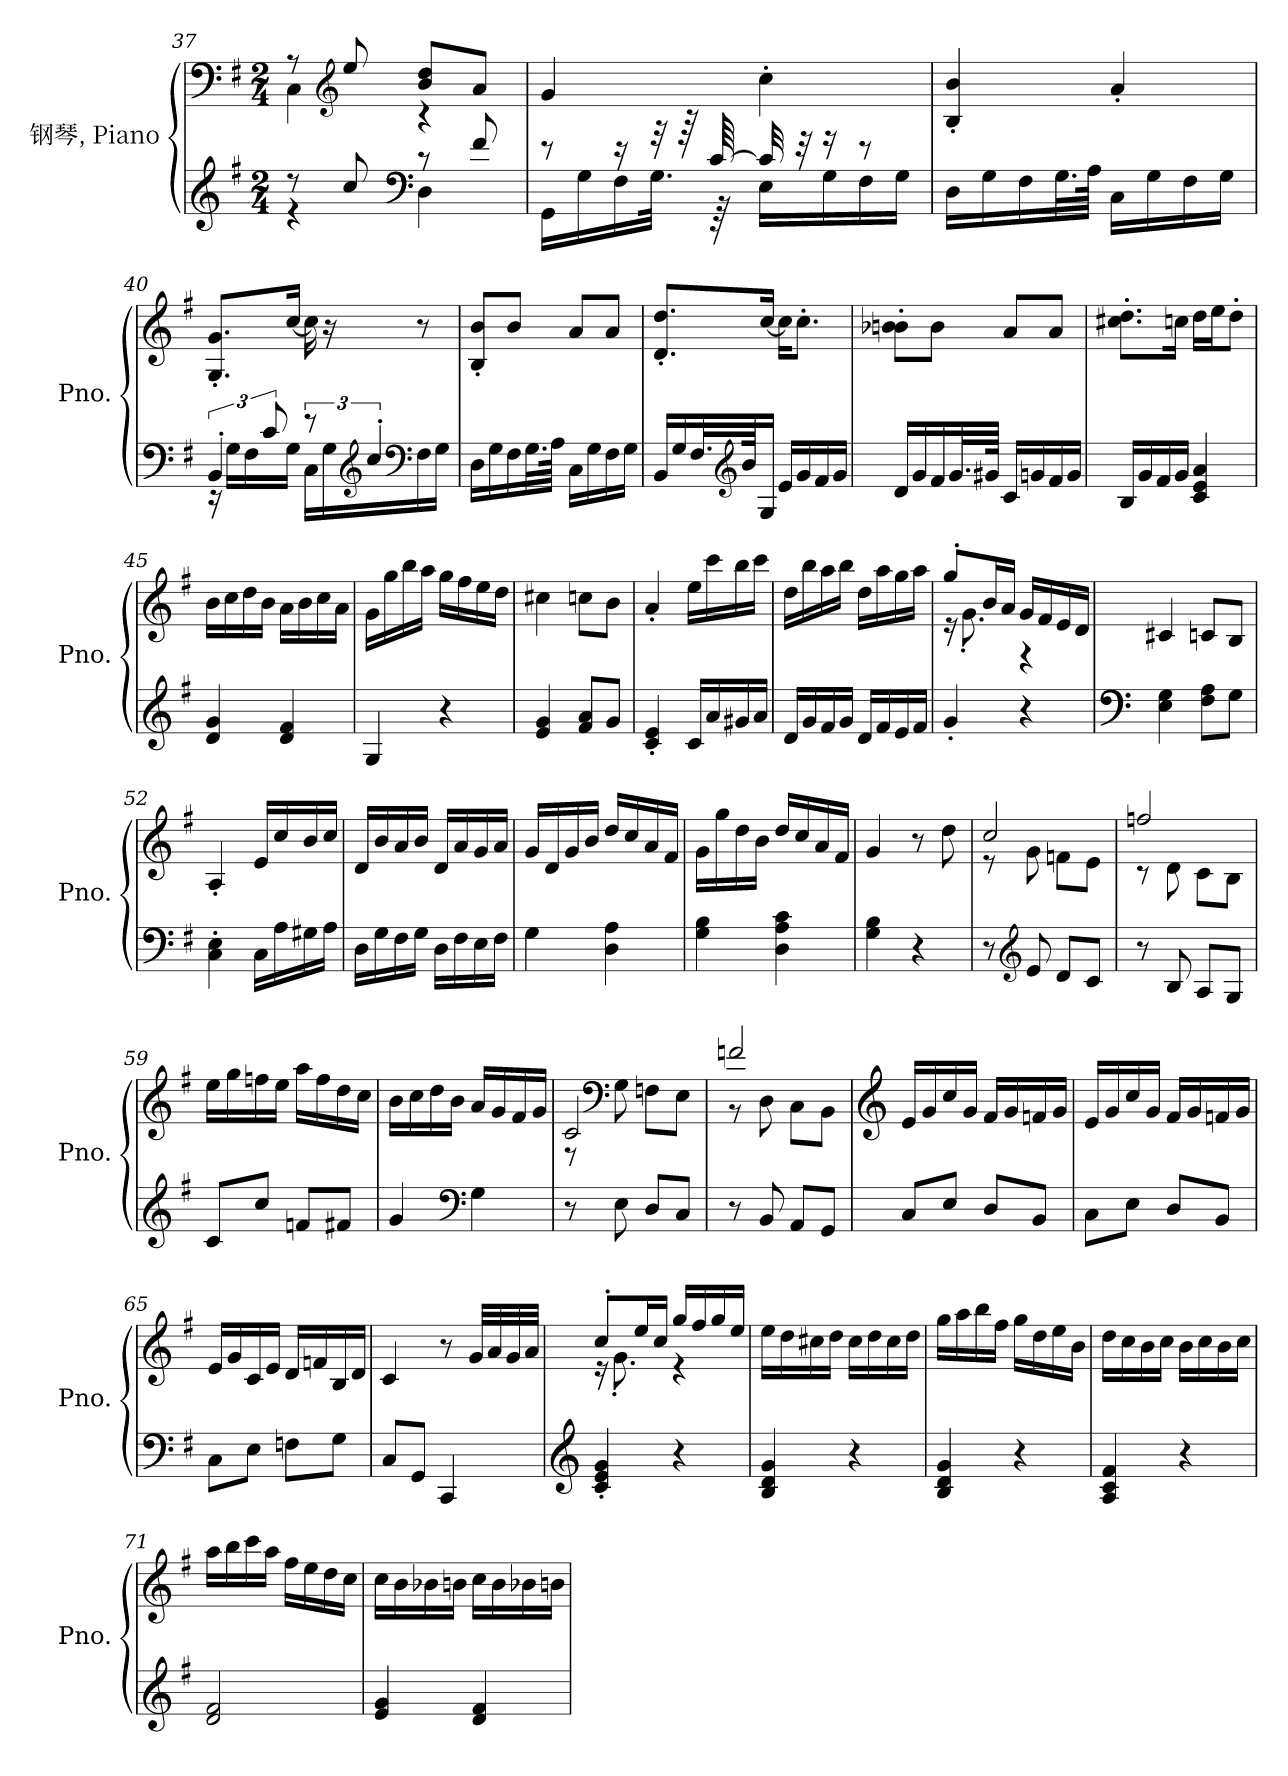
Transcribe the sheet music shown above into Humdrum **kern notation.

**kern	**kern
*part1	*part1
*staff2	*staff1
*I"钢琴, Piano	*
*I'Pno.	*
!!LO:LB:g=z
*clefG2	*clefF4
*k[f#]	*k[f#]
*M2/4	*M2/4
=37	=37
*^	*^
8r	4r	8r	4C\
*	*	*clefG2	*
8cc/	.	8ee/	.
*clefF4	*	*	*
8r	4D\	8b/ 8dd/L	4r
8f#/	.	8a/J	.
*	*	*v	*v
=38	=38	=38
8r	16GG\LL	4g/
.	16G\	.
16r	16F#\	.
32r	32.G\JJk	.
64r	.	.
[64c/	64r	.
32c/]	16E\LL	4cc'\
32r	.	.
16r	16G\	.
8r	16F#\	.
.	16G\JJ	.
*v	*v	*
=39	=39
16D\LL	4B/' 4b/'
16G\	.
16F#\	.
32.G\L	.
64A\JJJk	.
16C\LL	4a'/
16G\	.
16F#\	.
16G\JJ	.
!!LO:LB:g=z
=40	=40
*^	*
6BB'/	16r	8.G/' 8.g/'L
.	16G\LL	.
.	16F#\	.
12c/	.	.
.	16G\JJ	[16cc/Jk
12r	16C\LL	16cc\]
.	16G\	16r
*clefG2	*	*
6cc'/	.	.
*clefF4	*	*
.	16F#\	8r
.	16G\JJ	.
*v	*v	*
=41	=41
16D\LL	8B/' 8b/'L
16G\	.
16F#\	8b/J
32.G\L	.
64A\JJJk	.
16C\LL	8a/L
16G\	.
16F#\	8a/J
16G\JJ	.
=42	=42
16BB/LL	8.d/' 8.dd/'L
16G/	.
32.F#/L	.
*clefG2	*
64b/JK	.
16G/JJ	[16cc/Jk
16e/LL	16cc\KL]
16g/	8.cc'\J
16f#/	.
16g/JJ	.
!!LO:LB:g=z
=43	=43
16d/LL	8b-X\' 8bn\'L
16g/	.
16f#/	8b\J
32.g/L	.
64g#X/JJJk	.
16c/LL	8a/L
16gn/	.
16f#/	8a/J
16g/JJ	.
=44	=44
16B/LL	8.cc#X\' 8.dd\'L
16g/	.
16f#/	.
16g/JJ	16ccn\Jk
4c/ 4e/ 4a/	16dd\LL
.	16ee\J
.	8dd'\J
=45	=45
4d/ 4g/	16b\LL
.	16cc\
.	16dd\
.	16b\JJ
4d/ 4f#/	16a\LL
.	16b\
.	16cc\
.	16a\JJ
=46	=46
4G/	16g\LL
.	16gg\
.	16bb\
.	16aa\JJ
4r	16gg\LL
.	16ff#\
.	16ee\
.	16dd\JJ
=47	=47
4e/ 4g/	4cc#X\
8f#/ 8a/L	8ccn\L
8g/J	8b\J
!!LO:LB:g=z
=48	=48
4c/' 4e/'	4a'/
16c/LL	16ee\LL
16a/	16ccc\
16g#X/	16bb\
16a/JJ	16ccc\JJ
=49	=49
16d/LL	16dd\LL
16g/	16bb\
16f#/	16aa\
16g/JJ	16bb\JJ
16d/LL	16dd\LL
16f#/	16aa\
16e/	16gg\
16f#/JJ	16aa\JJ
=50	=50
*	*^
4g'/	8gg'/L	16r
.	.	8.g'\
.	16b/L	.
.	16a/JJ	.
4r	16g/LL	4r
.	16f#/	.
.	16e/	.
.	16d/JJ	.
*	*v	*v
=51	=51
*clefF4	*
4E\ 4G\	4c#X/
8F#\ 8A\L	8cn/L
8G\J	8B/J
=52	=52
4C\' 4E\'	4A'/
16C\LL	16e/LL
16A\	16cc/
16G#X\	16b/
16A\JJ	16cc/JJ
!!LO:LB:g=z
=53	=53
16D\LL	16d/LL
16G\	16b/
16F#\	16a/
16G\JJ	16b/JJ
16D\LL	16d/LL
16F#\	16a/
16E\	16g/
16F#\JJ	16a/JJ
=54	=54
4G\	16g/LL
.	16d/
.	16g/
.	16b/JJ
4D\ 4A\	16dd/LL
.	16cc/
.	16a/
.	16f#/JJ
=55	=55
4G\ 4B\	16g\LL
.	16gg\
.	16dd\
.	16b\JJ
4D\ 4A\ 4c\	16dd/LL
.	16cc/
.	16a/
.	16f#/JJ
=56	=56
4G\ 4B\	4g/
4r	8r
.	8dd\
=57	=57
*	*^
8r	2cc/	8r
*clefG2	*	*
8e/	.	8g\
8d/L	.	8fn\L
8c/J	.	8e\J
=58	=58	=58
8r	2ffn/	8r
8B/	.	8d\
8A/L	.	8c\L
8G/J	.	8B\J
*	*v	*v
!!LO:PB:g=z
=59	=59
8c/L	16ee\LL
.	16gg\
8cc/J	16ffn\
.	16ee\JJ
8fn/L	16aa\LL
.	16ff\
8f#X/J	16dd\
.	16cc\JJ
=60	=60
4g/	16b\LL
.	16cc\
.	16dd\
.	16b\JJ
*clefF4	*
4G\	16a/LL
.	16g/
.	16f#/
.	16g/JJ
=61	=61
*	*^
8r	2c/	8r
*	*clefF4	*
8E\	.	8G\
8D/L	.	8Fn\L
8C/J	.	8E\J
=62	=62	=62
8r	2fn/	8r
8BB/	.	8D\
8AA/L	.	8C\L
8GG/J	.	8BB\J
*	*v	*v
=63	=63
*	*clefG2
8C/L	16e/LL
.	16g/
8E/J	16cc/
.	16g/JJ
8D/L	16f#/LL
.	16g/
8BB/J	16fn/
.	16g/JJ
!!LO:LB:g=z
=64	=64
8C\L	16e/LL
.	16g/
8E\J	16cc/
.	16g/JJ
8D/L	16f#/LL
.	16g/
8BB/J	16fn/
.	16g/JJ
=65	=65
8C\L	16e/LL
.	16g/
8E\J	16c/
.	16e/JJ
8Fn\L	16d/LL
.	16fn/
8G\J	16B/
.	16d/JJ
=66	=66
8C/L	4c/
8GG/J	.
4CC/	8r
.	32g/LLL
.	32a/
.	32g/
.	32a/JJJ
=67	=67
*clefG2	*
*	*^
4c/' 4e/' 4g/'	8cc'/L	16r
.	.	8.g'\
.	16ee/L	.
.	16cc/JJ	.
4r	16gg/LL	4r
.	16ff#/	.
.	16gg/	.
.	16ee/JJ	.
*	*v	*v
=68	=68
4B/ 4d/ 4g/	16ee\LL
.	16dd\
.	16cc#X\
.	16dd\JJ
4r	16cc#\LL
.	16dd\
.	16cc#\
.	16dd\JJ
!!LO:LB:g=z
=69	=69
4B/ 4d/ 4g/	16gg\LL
.	16aa\
.	16bb\
.	16ff#\JJ
4r	16gg\LL
.	16dd\
.	16ee\
.	16b\JJ
=70	=70
4A/ 4c/ 4f#/	16dd\LL
.	16cc\
.	16b\
.	16cc\JJ
4r	16b\LL
.	16cc\
.	16b\
.	16cc\JJ
=71	=71
2d/ 2f#/	16aa\LL
.	16bb\
.	16ccc\
.	16aa\JJ
.	16ff#\LL
.	16ee\
.	16dd\
.	16cc\JJ
=72	=72
4e/ 4g/	16cc\LL
.	16b\
.	16b-X\
.	16bn\JJ
4d/ 4f#/	16cc\LL
.	16b\
.	16b-X\
.	16bn\JJ
=	=
*-	*-
